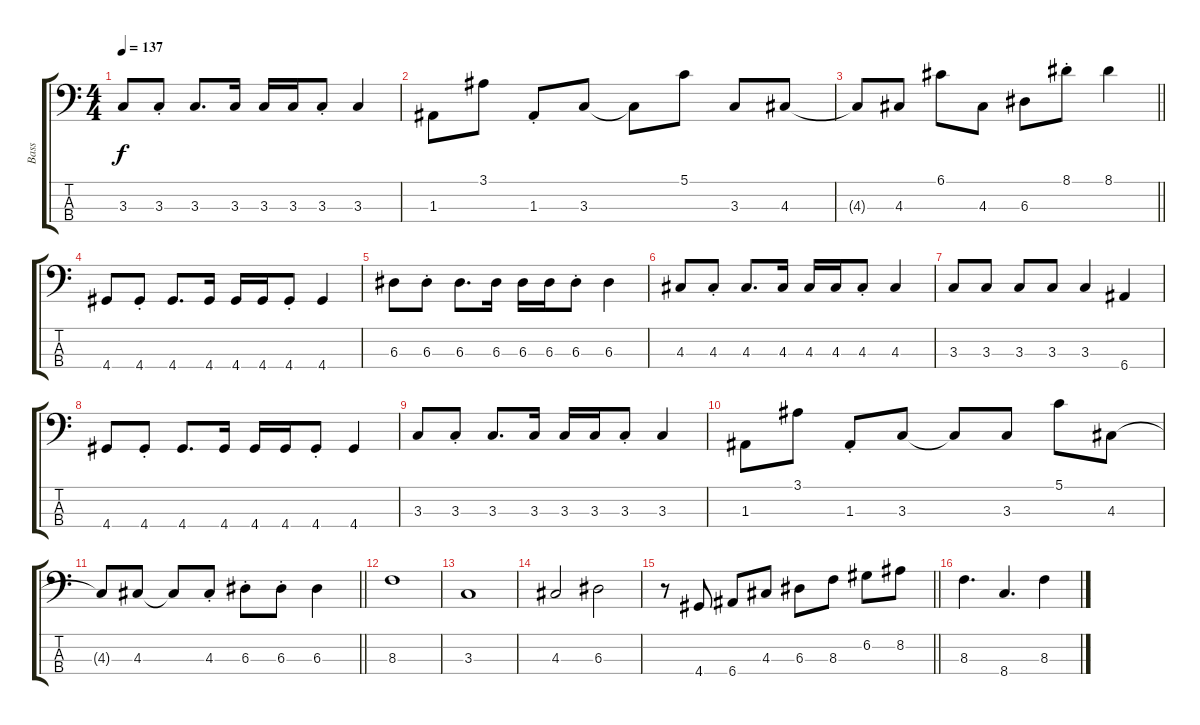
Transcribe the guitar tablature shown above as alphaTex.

\track ("Bass" "Bass") {instrument electricbassfinger}
\staff {score tabs}
\tuning (G2 D2 A1 E1) {hide}
\ts (4 4)
\tempo 137
\clef f4
\ks c
3.3.8{dy f} 3.3{st}.8 3.3.8{d} 3.3.16 3.3.16 3.3.16 3.3{st}.8 3.3.4 |
1.3.8 3.1.8 1.3{st}.8 3.3.8 3.3{t}.8 5.1.8 3.3.8 4.3.8 |
\barLineRight lightlight
4.3{t}.8 4.3.8 6.1.8 4.3.8 6.3.8 8.1{st}.8 8.1.4 |
4.4.8 4.4{st}.8 4.4.8{d} 4.4.16 4.4.16 4.4.16 4.4{st}.8 4.4.4 |
6.3.8 6.3{st}.8 6.3.8{d} 6.3.16 6.3.16 6.3.16 6.3{st}.8 6.3.4 |
4.3.8 4.3{st}.8 4.3.8{d} 4.3.16 4.3.16 4.3.16 4.3{st}.8 4.3.4 |
3.3.8 3.3.8 3.3.8 3.3.8 3.3.4 6.4.4 |
4.4.8 4.4{st}.8 4.4.8{d} 4.4.16 4.4.16 4.4.16 4.4{st}.8 4.4.4 |
3.3.8 3.3{st}.8 3.3.8{d} 3.3.16 3.3.16 3.3.16 3.3{st}.8 3.3.4 |
1.3.8 3.1.8 1.3{st}.8 3.3.8 3.3{t}.8 3.3.8 5.1.8 4.3.8 |
\barLineRight lightlight
4.3{t}.8 4.3.8 4.3{t}.8 4.3{st}.8 6.3{st}.8 6.3{st}.8 6.3.4 |
8.3.1 |
3.3.1 |
4.3.2 6.3.2 |
\barLineRight lightlight
r.8 4.4.8 6.4.8 4.3.8 6.3.8 8.3.8 6.2.8 8.2.8 |
8.3.4{d} 8.4.4{d} 8.3.4
